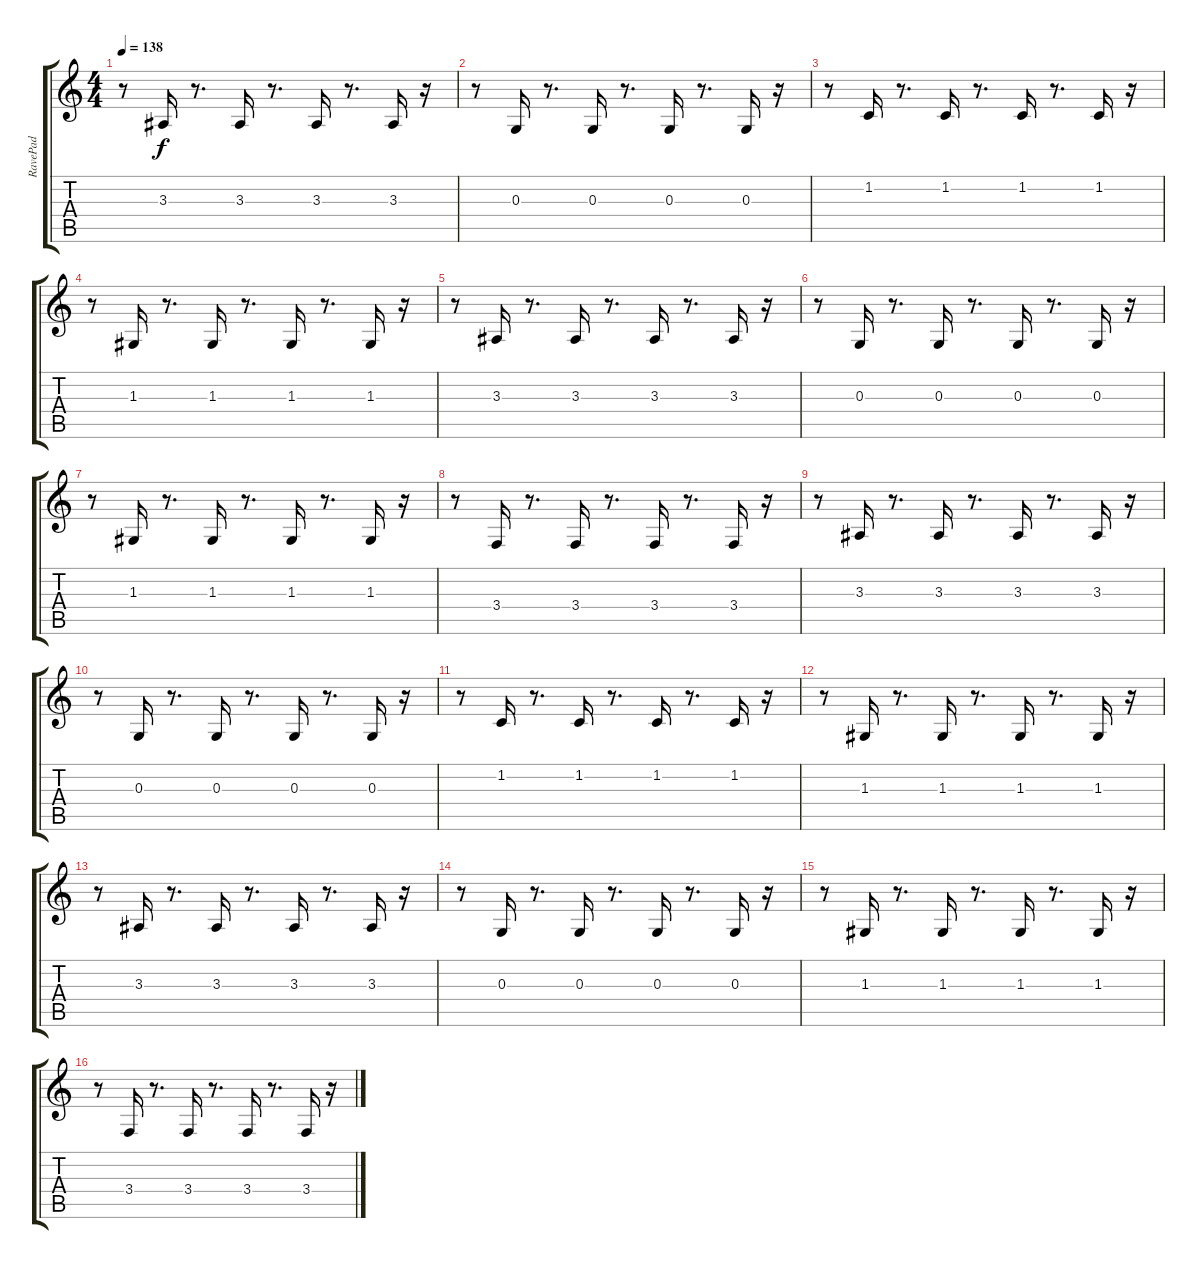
\track ("RavePad" "RavePad") {instrument lead8bassandlead}
\staff {score tabs}
\tuning (E4 B3 G3 D3 A2 E2) {hide}
\ts (4 4)
\tempo 138
\clef g2
\ks c
r.8{dy f} 3.3.16 r.8{d} 3.3.16 r.8{d} 3.3.16 r.8{d} 3.3.16 r.16 |
r.8 0.3.16 r.8{d} 0.3.16 r.8{d} 0.3.16 r.8{d} 0.3.16 r.16 |
r.8 1.2.16 r.8{d} 1.2.16 r.8{d} 1.2.16 r.8{d} 1.2.16 r.16 |
r.8 1.3.16 r.8{d} 1.3.16 r.8{d} 1.3.16 r.8{d} 1.3.16 r.16 |
r.8 3.3.16 r.8{d} 3.3.16 r.8{d} 3.3.16 r.8{d} 3.3.16 r.16 |
r.8 0.3.16 r.8{d} 0.3.16 r.8{d} 0.3.16 r.8{d} 0.3.16 r.16 |
r.8 1.3.16 r.8{d} 1.3.16 r.8{d} 1.3.16 r.8{d} 1.3.16 r.16 |
r.8 3.4.16 r.8{d} 3.4.16 r.8{d} 3.4.16 r.8{d} 3.4.16 r.16 |
r.8 3.3.16 r.8{d} 3.3.16 r.8{d} 3.3.16 r.8{d} 3.3.16 r.16 |
r.8 0.3.16 r.8{d} 0.3.16 r.8{d} 0.3.16 r.8{d} 0.3.16 r.16 |
r.8 1.2.16 r.8{d} 1.2.16 r.8{d} 1.2.16 r.8{d} 1.2.16 r.16 |
r.8 1.3.16 r.8{d} 1.3.16 r.8{d} 1.3.16 r.8{d} 1.3.16 r.16 |
r.8 3.3.16 r.8{d} 3.3.16 r.8{d} 3.3.16 r.8{d} 3.3.16 r.16 |
r.8 0.3.16 r.8{d} 0.3.16 r.8{d} 0.3.16 r.8{d} 0.3.16 r.16 |
r.8 1.3.16 r.8{d} 1.3.16 r.8{d} 1.3.16 r.8{d} 1.3.16 r.16 |
r.8 3.4.16 r.8{d} 3.4.16 r.8{d} 3.4.16 r.8{d} 3.4.16 r.16
